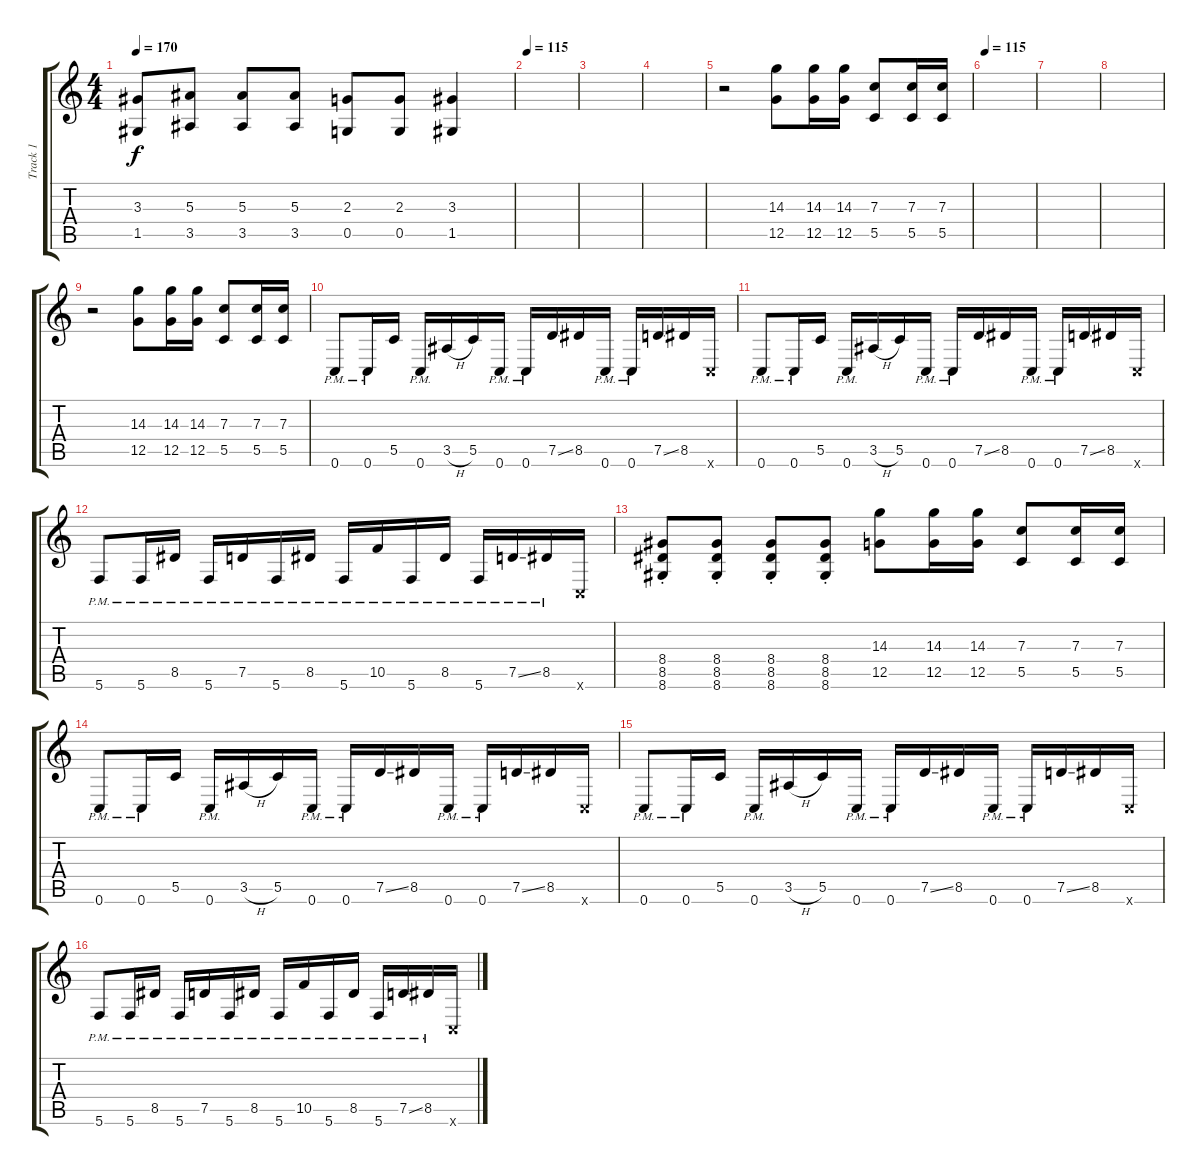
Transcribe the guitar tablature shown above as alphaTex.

\track ("Track 1" "Track 1") {instrument overdrivenguitar}
\staff {score tabs}
\tuning (D4 A3 F3 C3 G2 C2) {hide}
\ts (4 4)
\tempo 170
\clef g2
\ks c
(3.3 1.5).8{dy f} (5.3 3.5).8 (5.3 3.5).8 (5.3 3.5).8 (2.3 0.5).8 (2.3 0.5).8 (3.3 1.5).4 |
\tempo 115
|
|
|
r.2 (14.3 12.5).8 (14.3 12.5).16 (14.3 12.5).16 (7.3 5.5).8 (7.3 5.5).16 (7.3 5.5).16 |
\tempo 115
|
|
|
r.2 (14.3 12.5).8 (14.3 12.5).16 (14.3 12.5).16 (7.3 5.5).8 (7.3 5.5).16 (7.3 5.5).16 |
0.6{pm}.8 0.6{pm}.16 5.5.16 0.6{pm}.16 3.5{h}.16 5.5.16 0.6{pm}.16 0.6{pm}.16 7.5{ss}.16 8.5.16 0.6{pm}.16 0.6{pm}.16 7.5{ss}.16 8.5.16 0.6{x}.16 |
0.6{pm}.8 0.6{pm}.16 5.5.16 0.6{pm}.16 3.5{h}.16 5.5.16 0.6{pm}.16 0.6{pm}.16 7.5{ss}.16 8.5.16 0.6{pm}.16 0.6{pm}.16 7.5{ss}.16 8.5.16 0.6{x}.16 |
5.6{pm}.8 5.6{pm}.16 8.5{pm}.16 5.6{pm}.16 7.5{pm}.16 5.6{pm}.16 8.5{pm}.16 5.6{pm}.16 10.5{pm}.16 5.6{pm}.16 8.5{pm}.16 5.6{pm}.16 7.5{ss pm}.16 8.5{pm}.16 0.6{x}.16 |
(8.4{st} 8.5{st} 8.6{st}).8 (8.4{st} 8.5{st} 8.6{st}).8 (8.4{st} 8.5{st} 8.6{st}).8 (8.4{st} 8.5{st} 8.6{st}).8 (14.3 12.5).8 (14.3 12.5).16 (14.3 12.5).16 (7.3 5.5).8 (7.3 5.5).16 (7.3 5.5).16 |
0.6{pm}.8 0.6{pm}.16 5.5.16 0.6{pm}.16 3.5{h}.16 5.5.16 0.6{pm}.16 0.6{pm}.16 7.5{ss}.16 8.5.16 0.6{pm}.16 0.6{pm}.16 7.5{ss}.16 8.5.16 0.6{x}.16 |
0.6{pm}.8 0.6{pm}.16 5.5.16 0.6{pm}.16 3.5{h}.16 5.5.16 0.6{pm}.16 0.6{pm}.16 7.5{ss}.16 8.5.16 0.6{pm}.16 0.6{pm}.16 7.5{ss}.16 8.5.16 0.6{x}.16 |
5.6{pm}.8 5.6{pm}.16 8.5{pm}.16 5.6{pm}.16 7.5{pm}.16 5.6{pm}.16 8.5{pm}.16 5.6{pm}.16 10.5{pm}.16 5.6{pm}.16 8.5{pm}.16 5.6{pm}.16 7.5{ss pm}.16 8.5{pm}.16 0.6{x}.16
